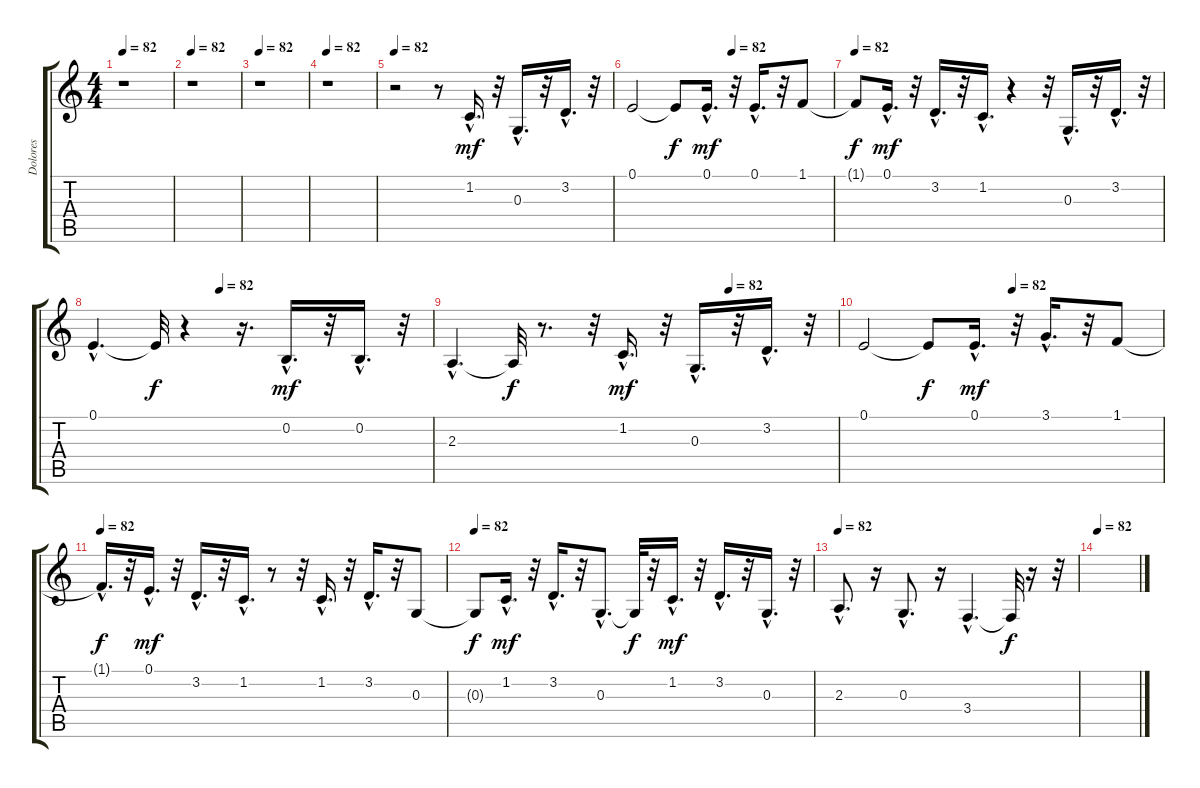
\track ("Dolores" "Dolores") {instrument panflute}
\staff {score tabs}
\tuning (E4 B3 G3 D3 A2 E2) {hide}
\ts (4 4)
\tempo 82
\clef g2
\ks c
r.1{dy f} |
\tempo 82
r.1 |
\tempo 82
r.1 |
\tempo 82
r.1 |
\tempo 82
r.2 r.8 1.2{hac}.16{d dy mf} r.32 0.3{hac}.16{d} r.32 3.2{hac}.16{d} r.32 |
\tempo (82 0.5)
0.1.2 0.1{t}.8{dy f} 0.1{hac}.16{d dy mf} r.32 0.1{hac}.16{d} r.32 1.1.8 |
\tempo 82
1.1{t}.8{dy f} 0.1{hac}.16{d dy mf} r.32 3.2{hac}.16{d} r.32 1.2{hac}.16{d} r.4 r.32 0.3{hac}.16{d} r.32 3.2{hac}.16{d} r.32 |
\tempo (82 0.375)
0.1{hac}.4{d} 0.1{t}.32{dy f} r.4 r.16{d} 0.2{hac}.16{d dy mf} r.32 0.2{hac}.16{d} r.32 |
\tempo (82 0.71875)
2.3{hac}.4{d} 2.3{t}.32{dy f} r.8{d} r.32 1.2{hac}.16{d dy mf} r.32 0.3{hac}.16{d} r.32 3.2{hac}.16{d} r.32 |
\tempo (82 0.5)
0.1.2 0.1{t}.8{dy f} 0.1{hac}.16{d dy mf} r.32 3.1{hac}.16{d} r.32 1.1.8 |
\tempo 82
1.1{hac t}.16{d dy f} r.32 0.1{hac}.16{d dy mf} r.32 3.2{hac}.16{d} r.32 1.2{hac}.16{d} r.8 r.32 1.2{hac}.16{d} r.32 3.2{hac}.16{d} r.32 0.3.8 |
\tempo 82
0.3{t}.8{dy f} 1.2{hac}.16{d dy mf} r.32 3.2{hac}.16{d} r.32 0.3{hac}.8{d} 0.3{t}.32{dy f} r.32 1.2{hac}.16{d dy mf} r.32 3.2{hac}.16{d} r.32 0.3{hac}.16{d} r.32 |
\tempo 82
2.3{hac}.8{d} r.16 0.3{hac}.8{d} r.16 3.4{hac}.4{d} 3.4{t}.32{dy f} r.16 r.32 |
\tempo 82
